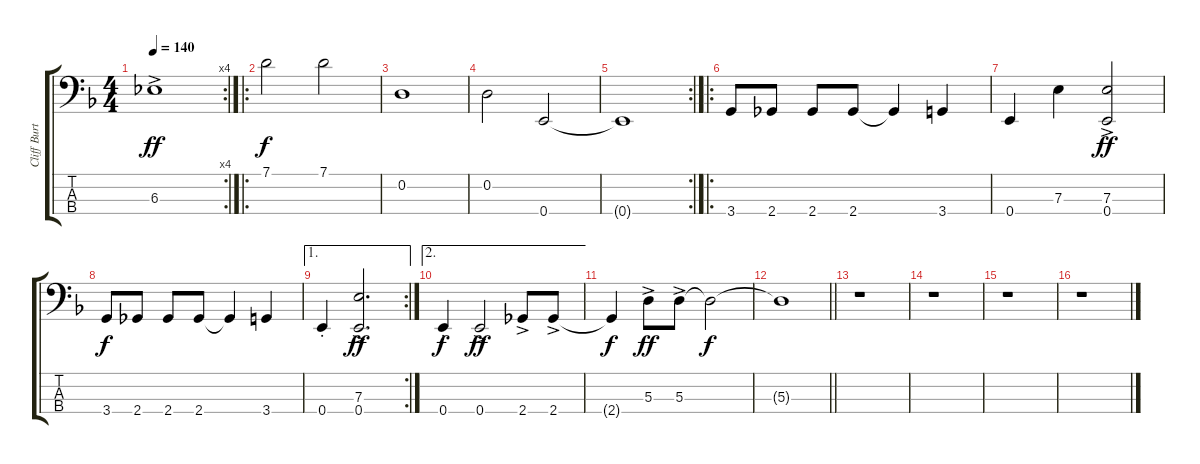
\track ("Cliff Burton - Bass" "Cliff Burt") {instrument electricbassfinger}
\staff {score tabs}
\tuning (G2 D2 A1 E1) {hide}
\rc 4
\ts (4 4)
\tempo 140
\clef f4
\ks f
6.3{ac}.1{dy ff} |
\ro
7.1.2{dy f} 7.1.2 |
0.2.1 |
0.2.2 0.4.2 |
\rc 2
0.4{t}.1 |
\ro
3.4.8 2.4.8 2.4.8 2.4.8 2.4{t}.4 3.4.4 |
0.4.4 7.3.4 (7.3{ac} 0.4{ac}).2{dy ff} |
3.4.8{dy f} 2.4.8 2.4.8 2.4.8 2.4{t}.4 3.4.4 |
\ae 1
\rc 2
0.4{st}.4 (7.3{ac} 0.4{ac}).2{d dy ff} |
\ae 2
0.4{st}.4{dy f} 0.4{ac}.2{dy ff} 2.4{ac}.8 2.4{ac}.8 |
2.4{t}.4{dy f} 5.3{ac}.8{dy ff} 5.3{ac}.8 5.3{t}.2{dy f} |
\barLineRight lightlight
5.3{t}.1 |
r.1 |
r.1 |
r.1 |
r.1
